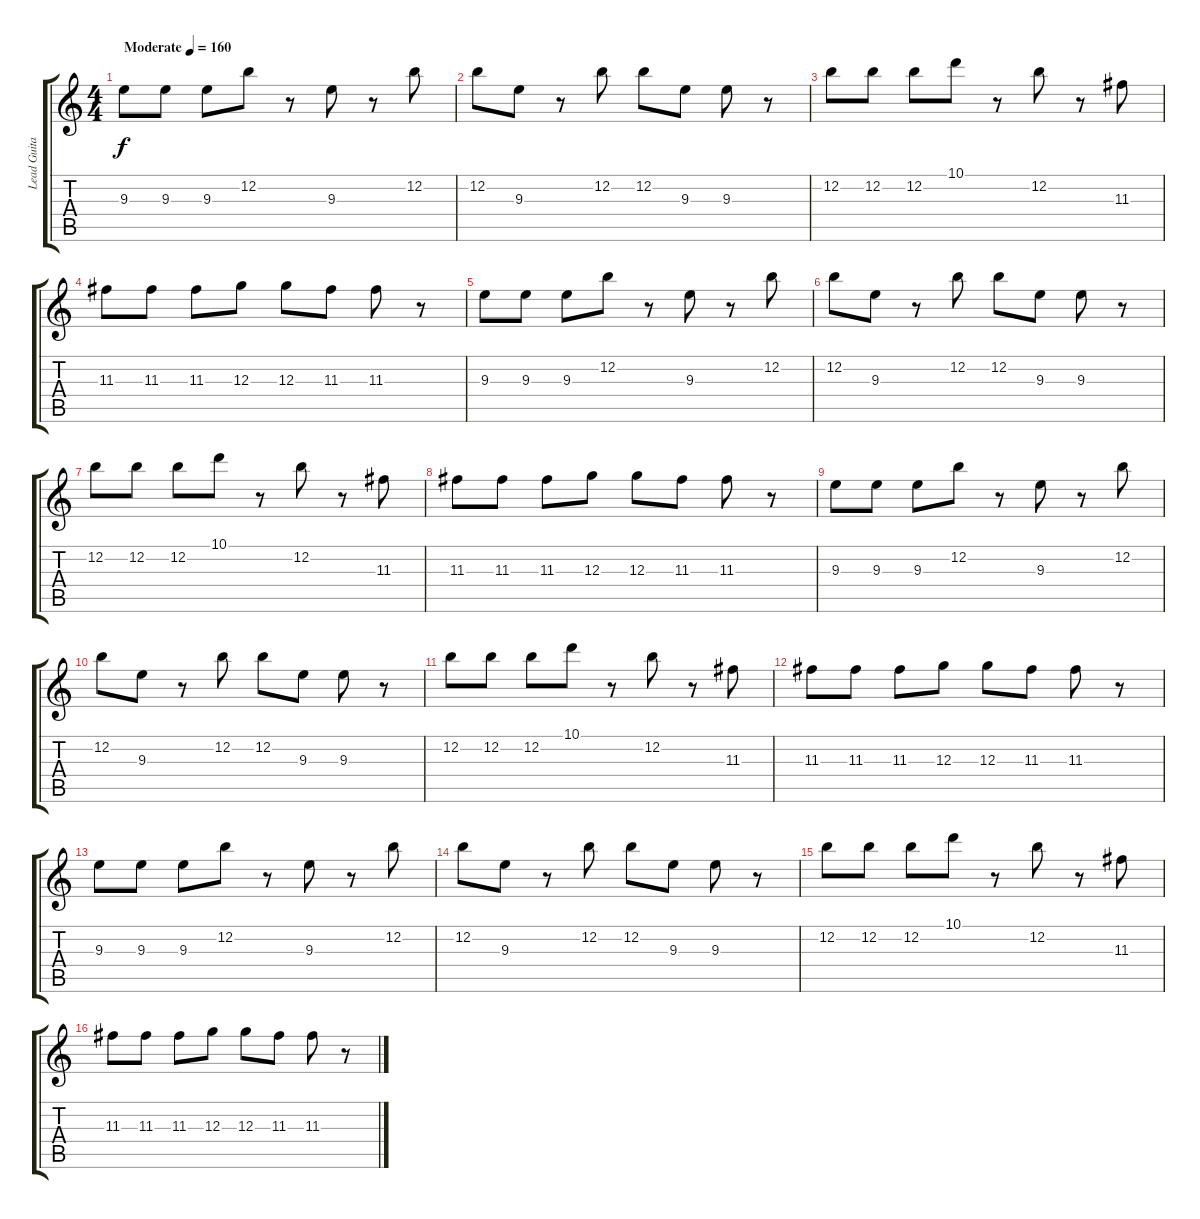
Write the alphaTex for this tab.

\track ("Lead Guitar" "Lead Guita") {instrument overdrivenguitar}
\staff {score tabs}
\tuning (E4 B3 G3 D3 A2 E2) {hide}
\ts (4 4)
\tempo (160 "Moderate")
\clef g2
\ks c
9.3.8{dy f instrument overdrivenguitar} 9.3.8 9.3.8 12.2.8 r.8 9.3.8 r.8 12.2.8 |
12.2.8 9.3.8 r.8 12.2.8 12.2.8 9.3.8 9.3.8 r.8 |
12.2.8 12.2.8 12.2.8 10.1.8 r.8 12.2.8 r.8 11.3.8 |
11.3.8 11.3.8 11.3.8 12.3.8 12.3.8 11.3.8 11.3.8 r.8 |
9.3.8 9.3.8 9.3.8 12.2.8 r.8 9.3.8 r.8 12.2.8 |
12.2.8 9.3.8 r.8 12.2.8 12.2.8 9.3.8 9.3.8 r.8 |
12.2.8 12.2.8 12.2.8 10.1.8 r.8 12.2.8 r.8 11.3.8 |
11.3.8 11.3.8 11.3.8 12.3.8 12.3.8 11.3.8 11.3.8 r.8 |
9.3.8 9.3.8 9.3.8 12.2.8 r.8 9.3.8 r.8 12.2.8 |
12.2.8 9.3.8 r.8 12.2.8 12.2.8 9.3.8 9.3.8 r.8 |
12.2.8 12.2.8 12.2.8 10.1.8 r.8 12.2.8 r.8 11.3.8 |
11.3.8 11.3.8 11.3.8 12.3.8 12.3.8 11.3.8 11.3.8 r.8 |
9.3.8 9.3.8 9.3.8 12.2.8 r.8 9.3.8 r.8 12.2.8 |
12.2.8 9.3.8 r.8 12.2.8 12.2.8 9.3.8 9.3.8 r.8 |
12.2.8 12.2.8 12.2.8 10.1.8 r.8 12.2.8 r.8 11.3.8 |
11.3.8 11.3.8 11.3.8 12.3.8 12.3.8 11.3.8 11.3.8 r.8
